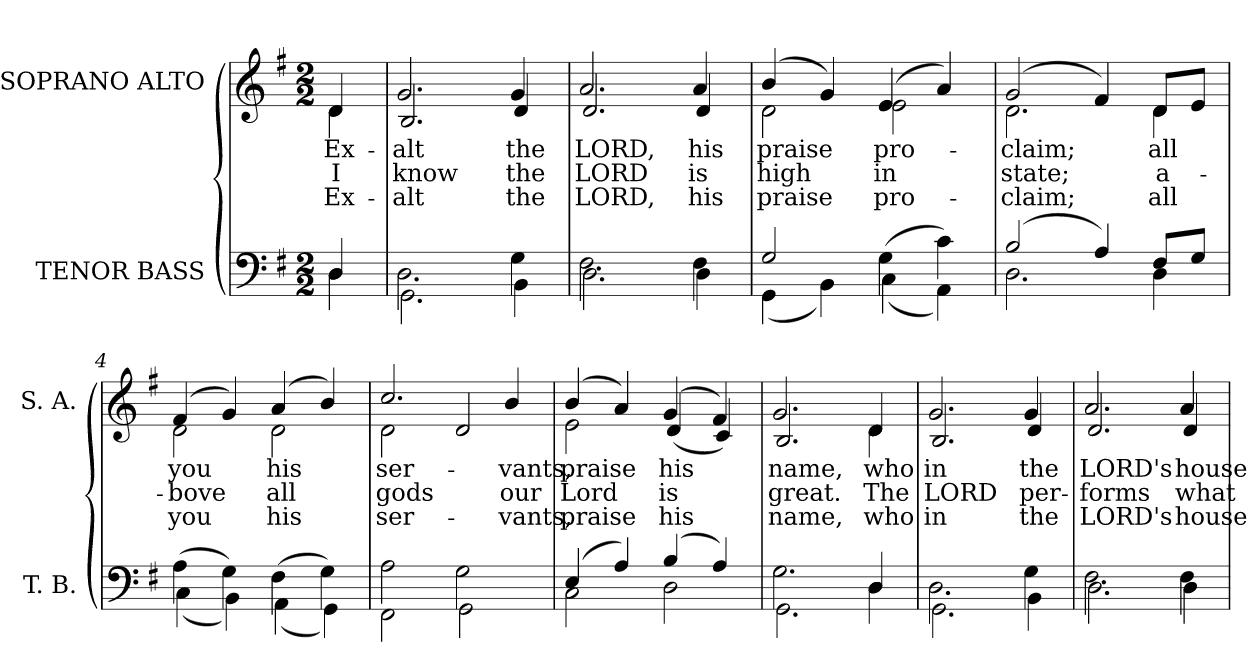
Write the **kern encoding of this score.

**kern	**kern	**text	**text	**text
*part2	*part1	*part1	*part1	*part1
*staff2	*staff1	*staff1	*staff1	*staff1
*I"TENOR BASS	*I"SOPRANO ALTO	*	*	*
*I'T. B.	*I'S. A.	*	*	*
!!LO:PB:g=z
*clefF4	*clefG2	*	*	*
*k[f#]	*k[f#]	*	*	*
*G:	*G:	*	*	*
*M2/2	*M2/2	*	*	*
=	=	=	=	=
*^	*	*	*	*
!	!	!LO:TX:b:cj:t=1	!	!	!
!	!	!LO:TX:b:cj:t=2	!	!	!
!	!	!LO:TX:b:cj:t=3	!	!	!
!	!	!	!LO:LY:b:color=#000000	!LO:LY:b:color=#000000	!LO:LY:b:color=#000000
*	*	*^	*	*	*
4Di/	4Di\	4di/	4di\	Ex-	I	Ex-
=	=	=	=	=	=	=
!	!	!	!	!LO:LY:b:color=#000000	!LO:LY:b:color=#000000	!LO:LY:b:color=#000000
2.Di\	2.GGi\	2.gi/	2.Bi/	-alt	know	-alt
!	!	!	!	!LO:LY:b:color=#000000	!LO:LY:b:color=#000000	!LO:LY:b:color=#000000
4Gi\	4BBi\	4gi/	4di/	the	the	the
=1	=1	=1	=1	=1	=1	=1
!	!	!	!	!LO:LY:b:color=#000000	!LO:LY:b:color=#000000	!LO:LY:b:color=#000000
2.F#i\	2.Di\	2.ai/	2.di/	LORD,	LORD	LORD,
!	!	!	!	!LO:LY:b:color=#000000	!LO:LY:b:color=#000000	!LO:LY:b:color=#000000
4F#i\	4Di\	4ai/	4di/	his	is	his
=2	=2	=2	=2	=2	=2	=2
!	!	!	!	!LO:LY:b:color=#000000	!LO:LY:b:color=#000000	!LO:LY:b:color=#000000
2Gi/	(4GGi\	(4bi/	2di\	praise	high	praise
.	4BBi\)	4gi/)	.	.	.	.
!	!	!	!	!LO:LY:b:color=#000000	!LO:LY:b:color=#000000	!LO:LY:b:color=#000000
(4Gi\	(4Ci\	(4ei/	2ei\	pro-	in	pro-
4ci\)	4AAi\)	4ai/)	.	.	.	.
=3	=3	=3	=3	=3	=3	=3
!	!	!	!	!LO:LY:b:color=#000000	!LO:LY:b:color=#000000	!LO:LY:b:color=#000000
(2Bi/	2.Di\	(2gi/	2.di\	-claim;	state;	-claim;
4Ai/)	.	4f#i/)	.	.	.	.
!	!	!	!	!LO:LY:b:color=#000000	!LO:LY:b:color=#000000	!LO:LY:b:color=#000000
8F#i/L	4Di\	8di/L	4di\	all	a-	all
8Gi/J	.	8ei/J	.	.	.	.
!!LO:LB:g=z	!!
=4	=4	=4	=4	=4	=4	=4
!	!	!	!	!LO:LY:b:color=#000000	!LO:LY:b:color=#000000	!LO:LY:b:color=#000000
(4Ai\	(4Ci\	(4f#i/	2di\	you	-bove	you
4Gi\)	4BBi\)	4gi/)	.	.	.	.
!	!	!	!	!LO:LY:b:color=#000000	!LO:LY:b:color=#000000	!LO:LY:b:color=#000000
(4F#i\	(4AAi\	(4ai/	2di\	his	all	his
4Gi\)	4GGi\)	4bi/)	.	.	.	.
=5	=5	=5	=5	=5	=5	=5
!	!	!	!	!LO:LY:b:color=#000000	!LO:LY:b:color=#000000	!LO:LY:b:color=#000000
2Ai\	2FF#i\	2.cci/	2di\	ser-	gods	ser-
2Gi\	2GGi\	.	2di/	.	.	.
!	!	!	!	!LO:LY:b:color=#000000	!LO:LY:b:color=#000000	!LO:LY:b:color=#000000
.	.	4bi/	.	-vants,	our	-vants,
=6	=6	=6	=6	=6	=6	=6
!	!	!	!	!LO:LY:b:color=#000000	!LO:LY:b:color=#000000	!LO:LY:b:color=#000000
(4Ei/	2Ci\	(4bi/	2ei\	praise	Lord	praise
4Ai/)	.	4ai/)	.	.	.	.
!	!	!	!	!LO:LY:b:color=#000000	!LO:LY:b:color=#000000	!LO:LY:b:color=#000000
(4Bi/	2Di\	(4gi/	(4di/	his	is	his
4Ai/)	.	4f#i/)	4ci/)	.	.	.
=7	=7	=7	=7	=7	=7	=7
!	!	!	!	!LO:LY:b:color=#000000	!LO:LY:b:color=#000000	!LO:LY:b:color=#000000
2.Gi\	2.GGi\	2.gi/	2.Bi/	name,	great.	name,
!	!	!	!	!LO:LY:b:color=#000000	!LO:LY:b:color=#000000	!LO:LY:b:color=#000000
4Di/	4Di\	4di/	4di\	who	The	who
!!LO:LB:g=z	!!
=8	=8	=8	=8	=8	=8	=8
!	!	!	!	!LO:LY:b:color=#000000	!LO:LY:b:color=#000000	!LO:LY:b:color=#000000
2.Di\	2.GGi\	2.gi/	2.Bi/	in	LORD	in
!	!	!	!	!LO:LY:b:color=#000000	!LO:LY:b:color=#000000	!LO:LY:b:color=#000000
4Gi\	4BBi\	4gi/	4di/	the	per-	the
=9	=9	=9	=9	=9	=9	=9
!	!	!	!	!LO:LY:b:color=#000000	!LO:LY:b:color=#000000	!LO:LY:b:color=#000000
2.F#i\	2.Di\	2.ai/	2.di/	LORD's	-forms	LORD's
!	!	!	!	!LO:LY:b:color=#000000	!LO:LY:b:color=#000000	!LO:LY:b:color=#000000
4F#i\	4Di\	4ai/	4di/	house	what	house
*v	*v	*	*	*	*	*
*	*v	*v	*	*	*
=	=	=	=	=
*-	*-	*-	*-	*-
